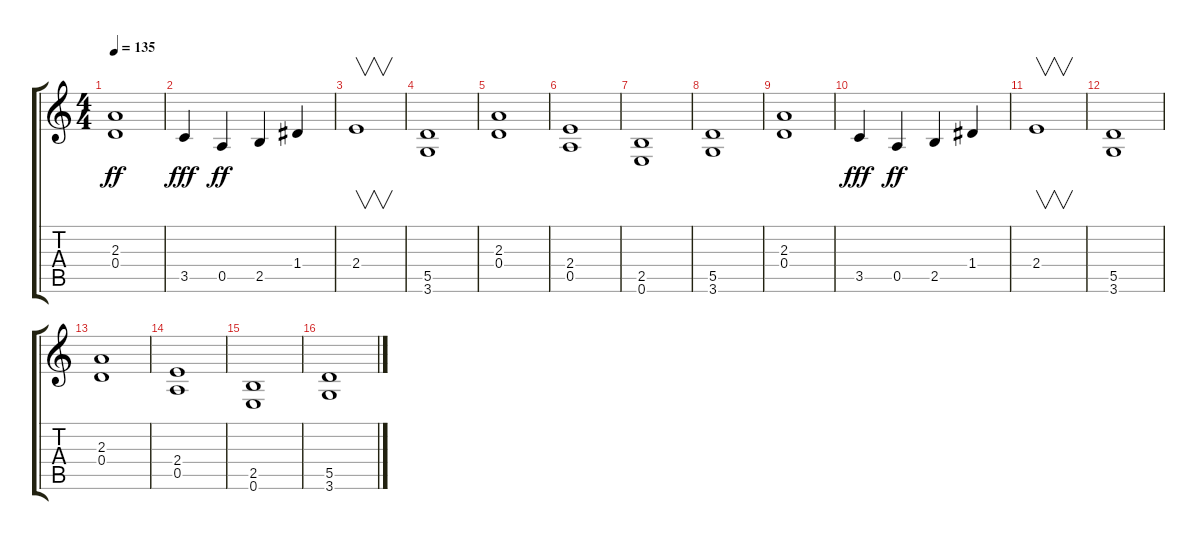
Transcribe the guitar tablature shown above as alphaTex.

\track "" {instrument distortionguitar}
\staff {score tabs}
\tuning (E4 B3 G3 D3 A2 E2) {hide}
\ts (4 4)
\tempo 135
\clef g2
\ks c
(2.3 0.4).1{dy ff} |
3.5.4{dy fff} 0.5.4{dy ff} 2.5.4 1.4.4 |
2.4.1{v} |
(5.5 3.6).1 |
(2.3 0.4).1 |
(2.4 0.5).1 |
(2.5 0.6).1 |
(5.5 3.6).1 |
(2.3 0.4).1 |
3.5.4{dy fff} 0.5.4{dy ff} 2.5.4 1.4.4 |
2.4.1{v} |
(5.5 3.6).1 |
(2.3 0.4).1 |
(2.4 0.5).1 |
(2.5 0.6).1 |
(5.5 3.6).1
